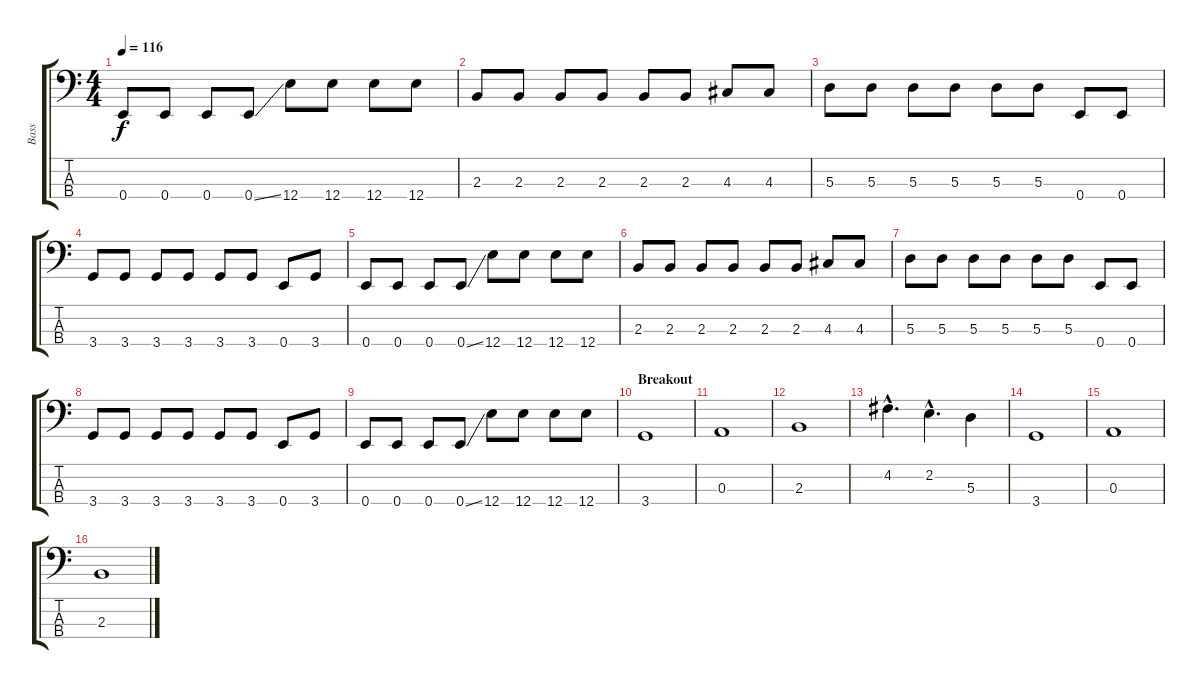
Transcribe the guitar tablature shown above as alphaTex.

\track ("Bass" "Bass") {instrument electricbasspick}
\staff {score tabs}
\tuning (G2 D2 A1 E1) {hide}
\ts (4 4)
\tempo 116
\clef f4
\ks c
0.4.8{dy f} 0.4.8 0.4.8 0.4{ss}.8 12.4.8 12.4.8 12.4.8 12.4.8 |
2.3.8 2.3.8 2.3.8 2.3.8 2.3.8 2.3.8 4.3.8 4.3.8 |
5.3.8 5.3.8 5.3.8 5.3.8 5.3.8 5.3.8 0.4.8 0.4.8 |
3.4.8 3.4.8 3.4.8 3.4.8 3.4.8 3.4.8 0.4.8 3.4.8 |
0.4.8 0.4.8 0.4.8 0.4{ss}.8 12.4.8 12.4.8 12.4.8 12.4.8 |
2.3.8 2.3.8 2.3.8 2.3.8 2.3.8 2.3.8 4.3.8 4.3.8 |
5.3.8 5.3.8 5.3.8 5.3.8 5.3.8 5.3.8 0.4.8 0.4.8 |
3.4.8 3.4.8 3.4.8 3.4.8 3.4.8 3.4.8 0.4.8 3.4.8 |
0.4.8 0.4.8 0.4.8 0.4{ss}.8 12.4.8 12.4.8 12.4.8 12.4.8 |
\section ("" "Breakout")
3.4.1 |
0.3.1 |
2.3.1 |
4.2{hac}.4{d} 2.2{hac}.4{d} 5.3.4 |
3.4.1 |
0.3.1 |
2.3.1
